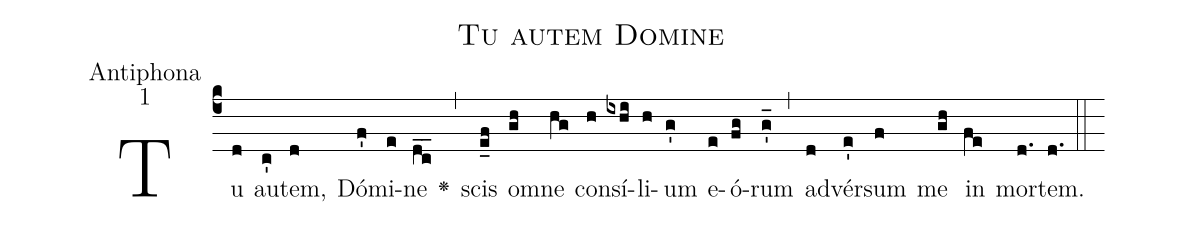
name:Tu autem Domine;
office-part:Antiphona;
mode:1;
%%
(c4) Tu(d) au(c')tem,(d) Dó(f')mi(e)ne(d_c_) <v>\greheightstar</v>(,) scis(e_f) om(gh)ne(hg) con(h)sí(ixhi)li(h)um(g') e(e)ó(fg)rum(g_') (,) ad(d)vér(e')sum(f) me(gh) in(fe) mor(d.)tem.(d.) (::)
